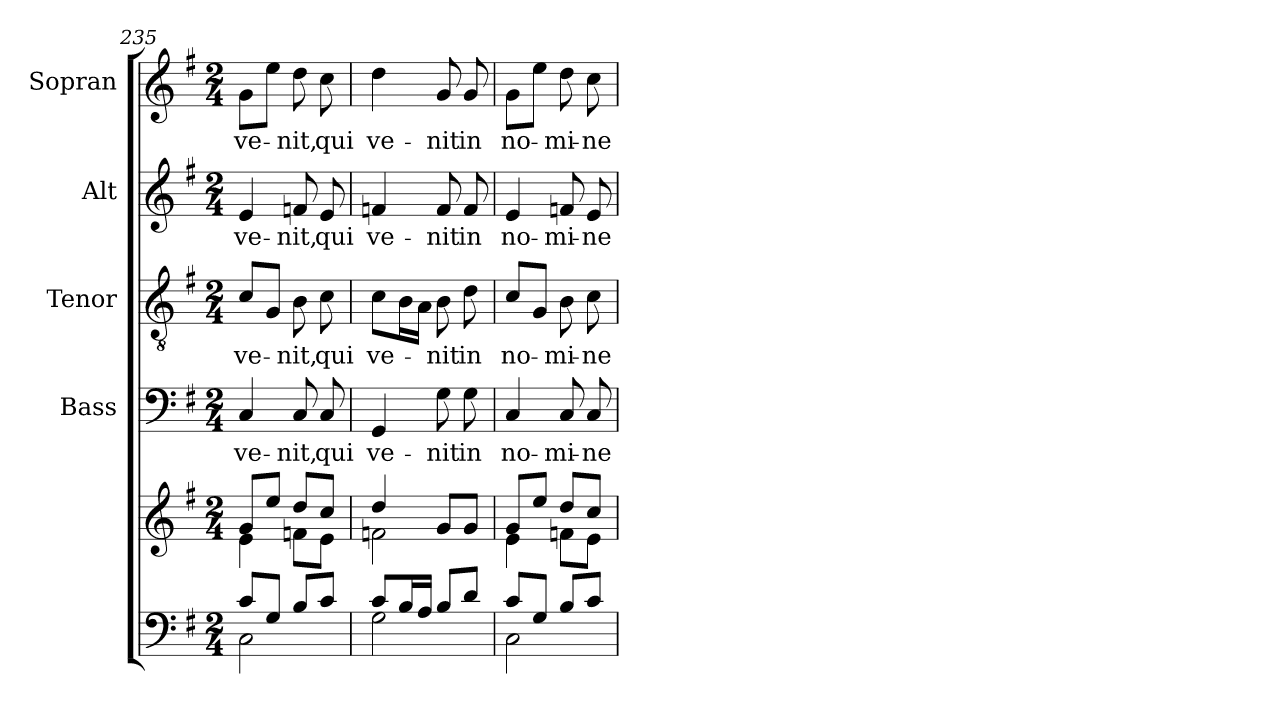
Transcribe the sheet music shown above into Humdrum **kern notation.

**kern	**kern	**kern	**text	**kern	**text	**kern	**text	**kern	**text
*part5	*part5	*part4	*part4	*part3	*part3	*part2	*part2	*part1	*part1
*staff6	*staff5	*staff4	*staff4	*staff3	*staff3	*staff2	*staff2	*staff1	*staff1
*	*	*I"Bass	*	*I"Tenor	*	*I"Alt	*	*I"Sopran	*
*	*	*I'B.	*	*I'T.	*	*I'A.	*	*I'S.	*
*clefF4	*clefG2	*clefF4	*	*clefGv2	*	*clefG2	*	*clefG2	*
*k[f#]	*k[f#]	*k[f#]	*	*k[f#]	*	*k[f#]	*	*k[f#]	*
*G:	*G:	*G:	*	*G:	*	*G:	*	*G:	*
*M2/4	*M2/4	*M2/4	*	*M2/4	*	*M2/4	*	*M2/4	*
=235	=235	=235	=235	=235	=235	=235	=235	=235	=235
*^	*^	*	*	*	*	*	*	*	*
!	!	!	!	!	!LO:LY:b	!	!LO:LY:b	!	!LO:LY:b	!	!LO:LY:b
8c/L	2C\	8g/L	4e\	4C/	ve-	8c/L	ve-	4e/	ve-	8g\L	ve-
8G/J	.	8ee/J	.	.	.	8G/J	.	.	.	8ee\J	.
!	!	!	!	!	!LO:LY:b	!	!LO:LY:b	!	!LO:LY:b	!	!LO:LY:b
8B/L	.	8dd/L	8fn\L	8C/	-nit,	8B\	-nit,	8fn/	-nit,	8dd\	-nit,
!	!	!	!	!	!LO:LY:b	!	!LO:LY:b	!	!LO:LY:b	!	!LO:LY:b
8c/J	.	8cc/J	8e\J	8C/	qui	8c\	qui	8e/	qui	8cc\	qui
=236	=236	=236	=236	=236	=236	=236	=236	=236	=236	=236	=236
!	!	!	!	!	!LO:LY:b	!	!LO:LY:b	!	!LO:LY:b	!	!LO:LY:b
8c/L	2G\	4dd/	2fn\	4GG/	ve-	8c\L	ve-	4fn/	ve-	4dd\	ve-
16B/L	.	.	.	.	.	16B\L	.	.	.	.	.
16A/JJ	.	.	.	.	.	16A\JJ	.	.	.	.	.
!	!	!	!	!	!LO:LY:b	!	!LO:LY:b	!	!LO:LY:b	!	!LO:LY:b
8B/L	.	8g/L	.	8G\	-nit	8B\	-nit	8f/	-nit	8g/	-nit
!	!	!	!	!	!LO:LY:b	!	!LO:LY:b	!	!LO:LY:b	!	!LO:LY:b
8d/J	.	8g/J	.	8G\	in	8d\	in	8f/	in	8g/	in
=237	=237	=237	=237	=237	=237	=237	=237	=237	=237	=237	=237
!	!	!	!	!	!LO:LY:b	!	!LO:LY:b	!	!LO:LY:b	!	!LO:LY:b
8c/L	2C\	8g/L	4e\	4C/	no-	8c/L	no-	4e/	no-	8g\L	no-
8G/J	.	8ee/J	.	.	.	8G/J	.	.	.	8ee\J	.
!	!	!	!	!	!LO:LY:b	!	!LO:LY:b	!	!LO:LY:b	!	!LO:LY:b
8B/L	.	8dd/L	8fn\L	8C/	-mi-	8B\	-mi-	8fn/	-mi-	8dd\	-mi-
!	!	!	!	!	!LO:LY:b	!	!LO:LY:b	!	!LO:LY:b	!	!LO:LY:b
8c/J	.	8cc/J	8e\J	8C/	-ne	8c\	-ne	8e/	-ne	8cc\	-ne
*v	*v	*	*	*	*	*	*	*	*	*	*
*	*v	*v	*	*	*	*	*	*	*	*
=	=	=	=	=	=	=	=	=	=
*-	*-	*-	*-	*-	*-	*-	*-	*-	*-
